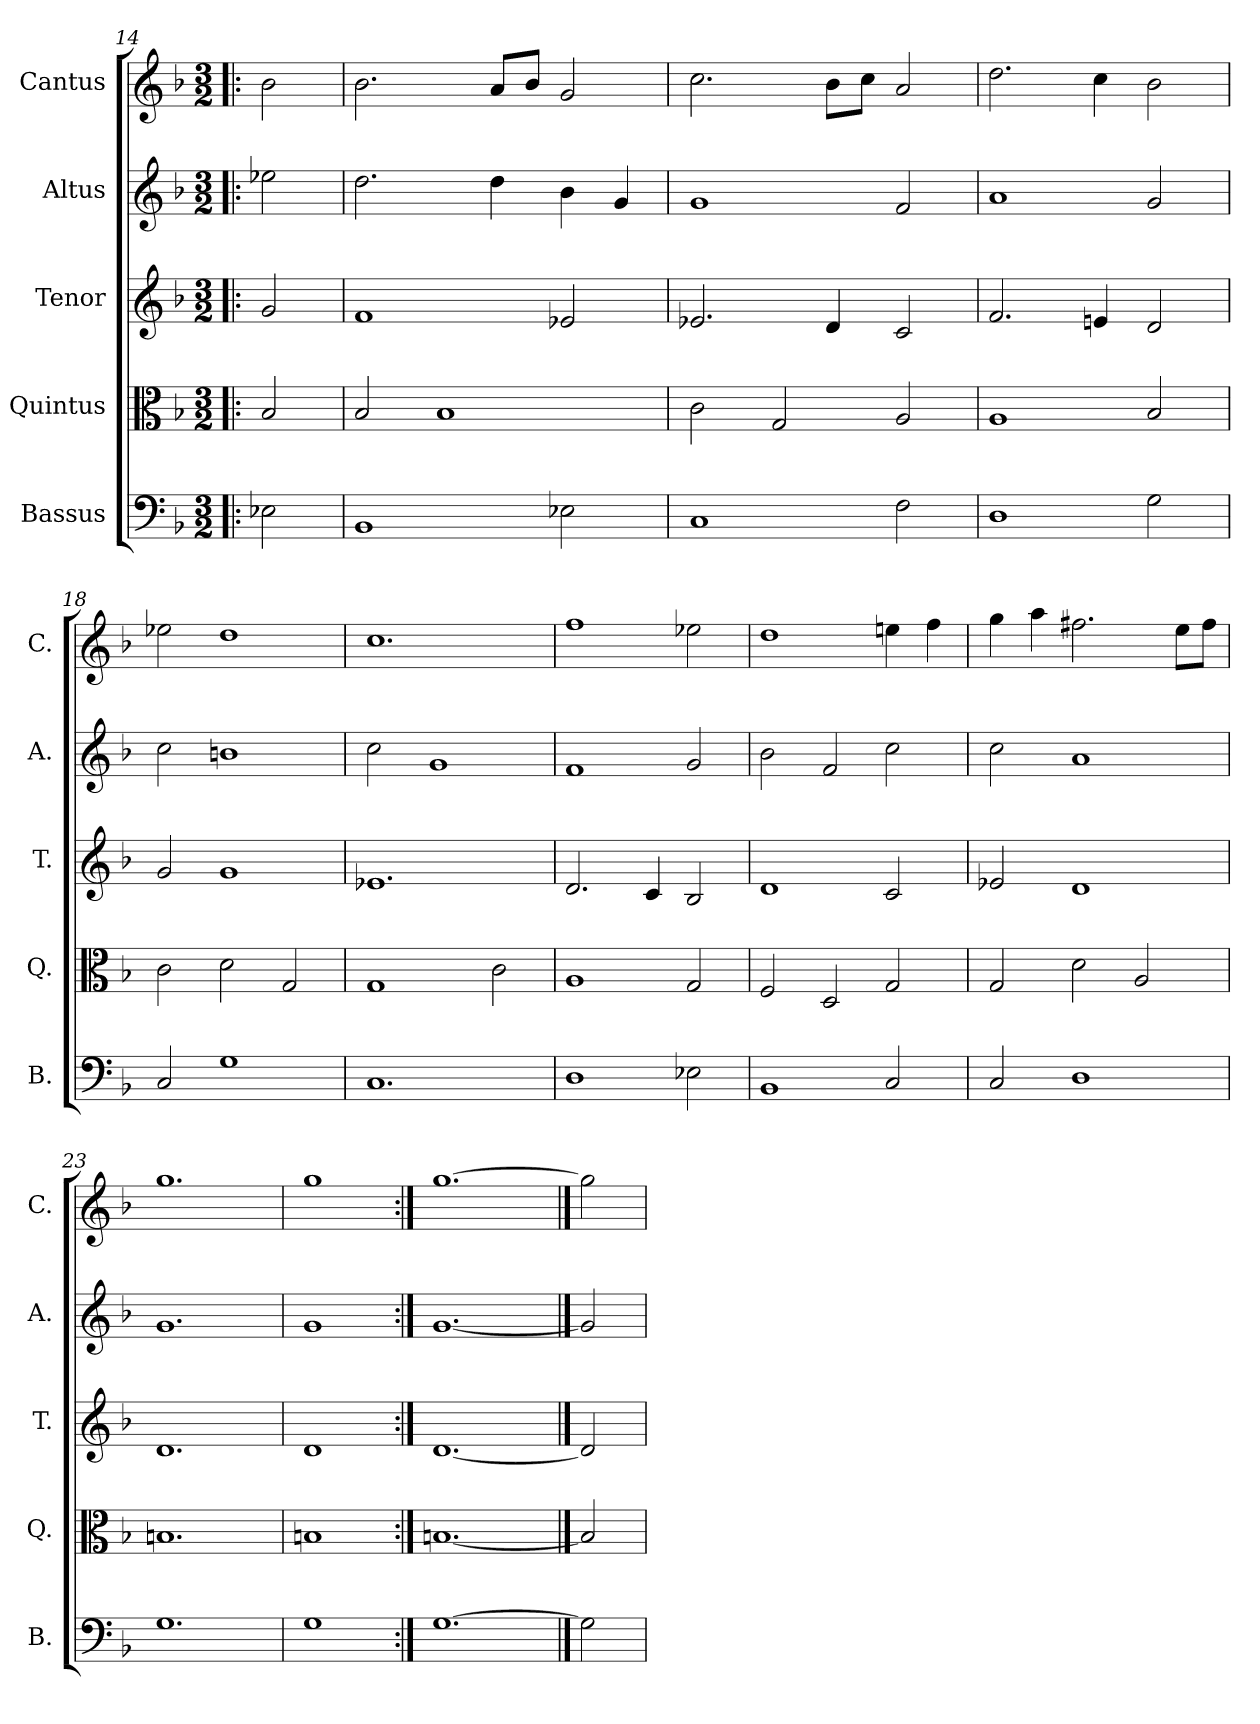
**kern	**kern	**kern	**kern	**kern
*part5	*part4	*part3	*part2	*part1
*staff5	*staff4	*staff3	*staff2	*staff1
*I"Bassus	*I"Quintus	*I"Tenor	*I"Altus	*I"Cantus
*I'B.	*I'Q.	*I'T.	*I'A.	*I'C.
*clefF4	*clefC3	*clefG2	*clefG2	*clefG2
*k[b-]	*k[b-]	*k[b-]	*k[b-]	*k[b-]
*F:	*F:	*F:	*F:	*F:
*M3/2	*M3/2	*M3/2	*M3/2	*M3/2
=14!|:	=14!|:	=14!|:	=14!|:	=14!|:
2E-X\	2B-/	2g/	2ee-X\	2b-\
!!LO:PB:g=z
=15	=15	=15	=15	=15
1BB-/	2B-/	1f/	2.dd\	2.b-\
.	1B-/	.	.	.
.	.	.	4dd\	8a/L
.	.	.	.	8b-/J
2E-X\	.	2e-X/	4b-\	2g/
.	.	.	4g/	.
=16	=16	=16	=16	=16
1C/	2c\	2.e-X/	1g/	2.cc\
.	2G/	.	.	.
.	.	4d/	.	8b-\L
.	.	.	.	8cc\J
2F\	2A/	2c/	2f/	2a/
=17	=17	=17	=17	=17
1D\	1A/	2.f/	1a/	2.dd\
.	.	4en/	.	4cc\
2G\	2B-/	2d/	2g/	2b-\
=18	=18	=18	=18	=18
2C/	2c\	2g/	2cc\	2ee-X\
1G\	2d\	1g/	1bn\	1dd\
.	2G/	.	.	.
=19	=19	=19	=19	=19
1.C/	1G/	1.e-X/	2cc\	1.cc\
.	.	.	1g/	.
.	2c\	.	.	.
!!LO:PB:g=z
=20	=20	=20	=20	=20
1D\	1A/	2.d/	1f/	1ff\
.	.	4c/	.	.
2E-X\	2G/	2B-/	2g/	2ee-X\
=21	=21	=21	=21	=21
1BB-/	2F/	1d/	2b-\	1dd\
.	2D/	.	2f/	.
2C/	2G/	2c/	2cc\	4een\
.	.	.	.	4ff\
=22	=22	=22	=22	=22
2C/	2G/	2e-X/	2cc\	4gg\
.	.	.	.	4aa\
1D\	2d\	1d/	1a/	2.ff#X\
.	2A/	.	.	.
.	.	.	.	8ee\L
.	.	.	.	8ff#\J
=23	=23	=23	=23	=23
1.G\	1.Bn/	1.d/	1.g/	1.gg\
=24	=24	=24	=24	=24
1G\	1Bn/	1d/	1g/	1gg\
=25:|!	=25:|!	=25:|!	=25:|!	=25:|!
[1.G\	[1.Bn/	[1.d/	[1.g/	[1.gg\
==26	==26	==26	==26	==26
2G\]	2B/]	2d/]	2g/]	2gg\]
=	=	=	=	=
*-	*-	*-	*-	*-
